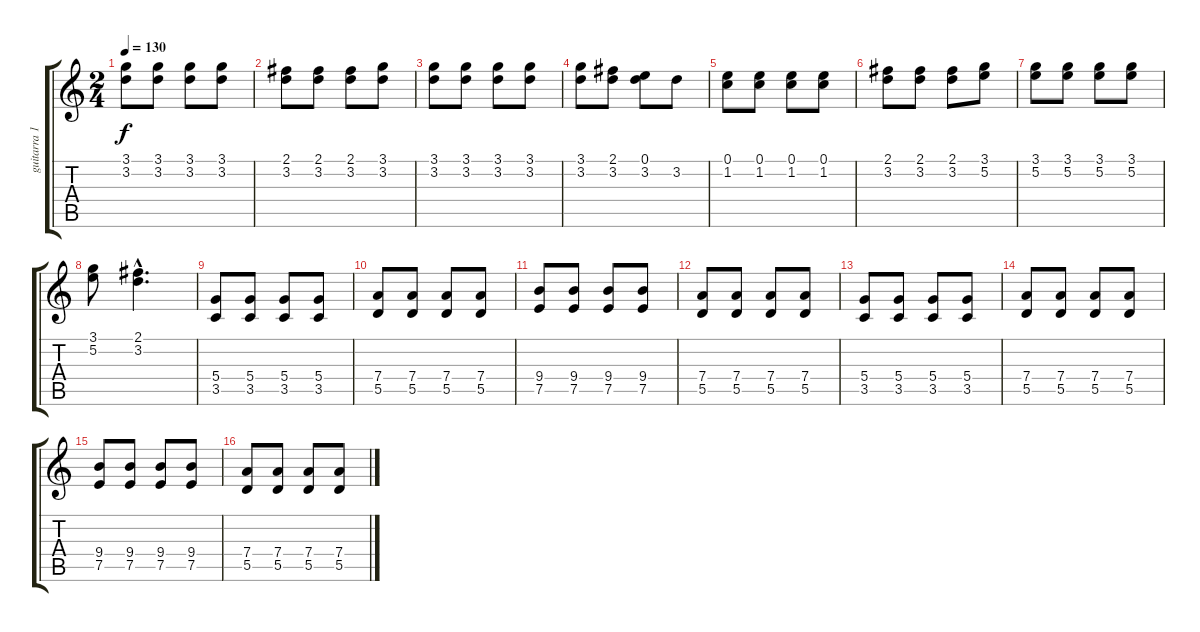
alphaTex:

\track ("guitarra 1" "guitarra 1") {instrument acousticguitarsteel}
\staff {score tabs}
\tuning (E4 B3 G3 D3 A2 E2) {hide}
\ts (2 4)
\tempo 130
\clef g2
\ks c
(3.1 3.2).8{dy f} (3.1 3.2).8 (3.1 3.2).8 (3.1 3.2).8 |
(2.1 3.2).8 (2.1 3.2).8 (2.1 3.2).8 (3.1 3.2).8 |
(3.1 3.2).8 (3.1 3.2).8 (3.1 3.2).8 (3.1 3.2).8 |
(3.1 3.2).8 (2.1 3.2).8 (0.1 3.2).8 3.2.8 |
(0.1 1.2).8 (0.1 1.2).8 (0.1 1.2).8 (0.1 1.2).8 |
(2.1 3.2).8 (2.1 3.2).8 (2.1 3.2).8 (3.1 5.2).8 |
(3.1 5.2).8 (3.1 5.2).8 (3.1 5.2).8 (3.1 5.2).8 |
(3.1 5.2).8 (2.1{hac} 3.2{hac}).4{d} |
(5.4 3.5).8 (5.4 3.5).8 (5.4 3.5).8 (5.4 3.5).8 |
(7.4 5.5).8 (7.4 5.5).8 (7.4 5.5).8 (7.4 5.5).8 |
(9.4 7.5).8 (9.4 7.5).8 (9.4 7.5).8 (9.4 7.5).8 |
(7.4 5.5).8 (7.4 5.5).8 (7.4 5.5).8 (7.4 5.5).8 |
(5.4 3.5).8 (5.4 3.5).8 (5.4 3.5).8 (5.4 3.5).8 |
(7.4 5.5).8 (7.4 5.5).8 (7.4 5.5).8 (7.4 5.5).8 |
(9.4 7.5).8 (9.4 7.5).8 (9.4 7.5).8 (9.4 7.5).8 |
(7.4 5.5).8 (7.4 5.5).8 (7.4 5.5).8 (7.4 5.5).8
